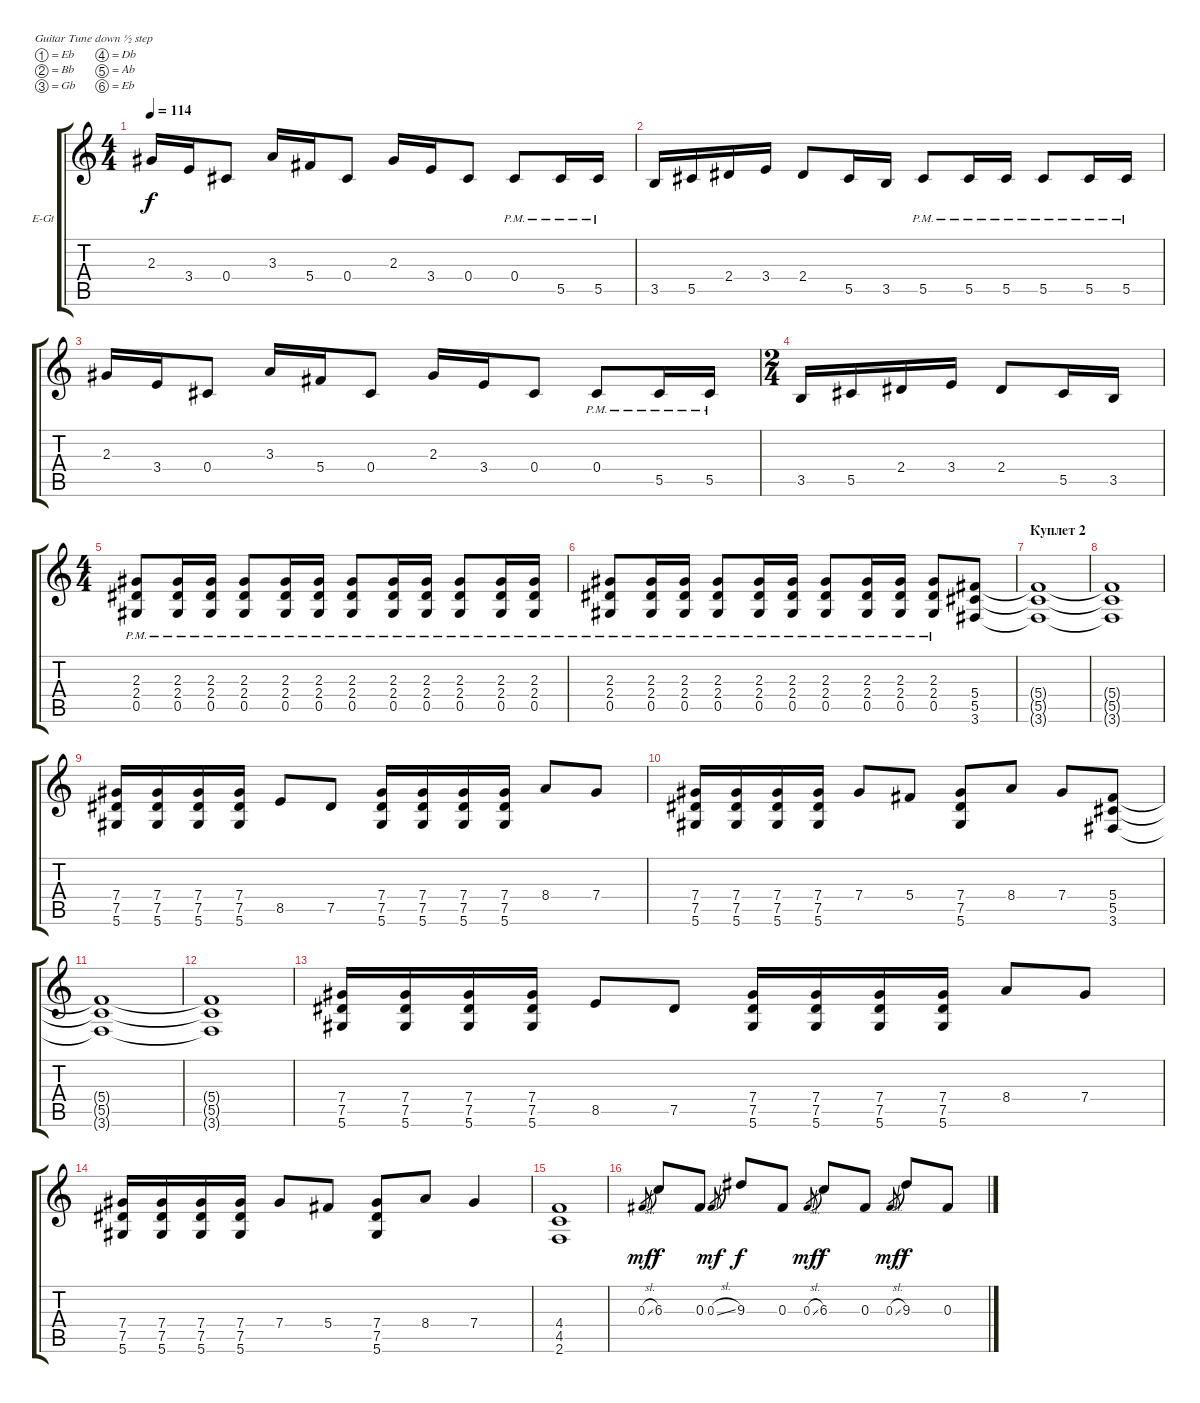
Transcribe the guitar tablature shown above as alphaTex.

\bracketExtendMode groupsimilarinstruments
\firstSystemTrackNameOrientation horizontal
\otherSystemsTrackNameOrientation horizontal
\track ("Гитара 1" "E-Gt") {instrument distortionguitar}
\staff {score tabs}
\tuning (Eb4 Bb3 Gb3 Db3 Ab2 Eb2)
\ts (4 4)
\tempo 114
\clef g2
\scale
0.333333
\ks c
2.3.16{dy f} 3.4.16 0.4.8 3.3.16 5.4.16 0.4.8 2.3.16 3.4.16 0.4.8 0.4{pm}.8 5.5{pm}.16 5.5{pm}.16 |
\scale
0.333333 3.5.16 5.5.16 2.4.16 3.4.16 2.4.8 5.5.16 3.5.16 5.5{pm}.8 5.5{pm}.16 5.5{pm}.16 5.5{pm}.8 5.5{pm}.16 5.5{pm}.16 |
\scale
0.333333 2.3.16 3.4.16 0.4.8 3.3.16 5.4.16 0.4.8 2.3.16 3.4.16 0.4.8 0.4{pm}.8 5.5{pm}.16 5.5{pm}.16 |
\ts (2 4)
\scale
0.39527 3.5.16 5.5.16 2.4.16 3.4.16 2.4.8 5.5.16 3.5.16 |
\ts (4 4)
\scale
0.39527 (2.4{pm} 0.5{pm} 2.3{pm}).8 (2.4{pm} 0.5{pm} 2.3{pm}).16 (2.4{pm} 0.5{pm} 2.3{pm}).16 (2.4{pm} 0.5{pm} 2.3{pm}).8 (2.4{pm} 0.5{pm} 2.3{pm}).16 (2.4{pm} 0.5{pm} 2.3{pm}).16 (2.4{pm} 0.5{pm} 2.3{pm}).8 (2.4{pm} 0.5{pm} 2.3{pm}).16 (2.4{pm} 0.5{pm} 2.3{pm}).16 (2.4{pm} 0.5{pm} 2.3{pm}).8 (2.4{pm} 0.5{pm} 2.3{pm}).16 (2.4{pm} 0.5{pm} 2.3{pm}).16 |
\scale
0.209459 (2.4{pm} 0.5{pm} 2.3{pm}).8 (2.4{pm} 0.5{pm} 2.3{pm}).16 (2.4{pm} 0.5{pm} 2.3{pm}).16 (2.4{pm} 0.5{pm} 2.3{pm}).8 (2.4{pm} 0.5{pm} 2.3{pm}).16 (2.4{pm} 0.5{pm} 2.3{pm}).16 (2.4{pm} 0.5{pm} 2.3{pm}).8 (2.4{pm} 0.5{pm} 2.3{pm}).16 (2.4{pm} 0.5{pm} 2.3{pm}).16 (2.4{pm} 0.5{pm} 2.3{pm}).8 (5.4 5.5 3.6).8 |
\section ("" "Куплет 2")
\scale
0.333333 (5.4{t} 5.5{t} 3.6{t}).1 |
\scale
0.333333 (5.4{t} 5.5{t} 3.6{t}).1 |
\scale
0.333333 (7.5 5.6 7.4).16 (7.5 5.6 7.4).16 (7.5 5.6 7.4).16 (7.5 5.6 7.4).16 8.5.8 7.5.8 (7.5 5.6 7.4).16 (7.5 5.6 7.4).16 (7.5 5.6 7.4).16 (7.5 5.6 7.4).16 8.4.8 7.4.8 |
\scale
0.333333 (7.5 5.6 7.4).16 (7.5 5.6 7.4).16 (7.5 5.6 7.4).16 (7.5 5.6 7.4).16 7.4.8 5.4.8 (7.5 5.6 7.4).8 8.4.8 7.4.8 (5.4 5.5 3.6).8 |
\scale
0.333333 (5.4{t} 5.5{t} 3.6{t}).1 |
\scale
0.333333 (5.4{t} 5.5{t} 3.6{t}).1 |
\scale
0.333333 (7.5 5.6 7.4).16 (7.5 5.6 7.4).16 (7.5 5.6 7.4).16 (7.5 5.6 7.4).16 8.5.8 7.5.8 (7.5 5.6 7.4).16 (7.5 5.6 7.4).16 (7.5 5.6 7.4).16 (7.5 5.6 7.4).16 8.4.8 7.4.8 |
\scale
0.333333 (7.5 5.6 7.4).16 (7.5 5.6 7.4).16 (7.5 5.6 7.4).16 (7.5 5.6 7.4).16 7.4.8 5.4.8 (7.5 5.6 7.4).8 8.4.8 7.4.4 |
\scale
0.333333 (4.4 4.5 2.6).1 |
\scale
0.333333 0.3{sl}.8{gr dy mf} 6.3.8{dy f} 0.3.8 0.3{sl}.8{gr dy mf} 9.3.8{dy f} 0.3.8 0.3{sl}.8{gr dy mf} 6.3.8{dy f} 0.3.8 0.3{sl}.8{gr dy mf} 9.3.8{dy f} 0.3.8
